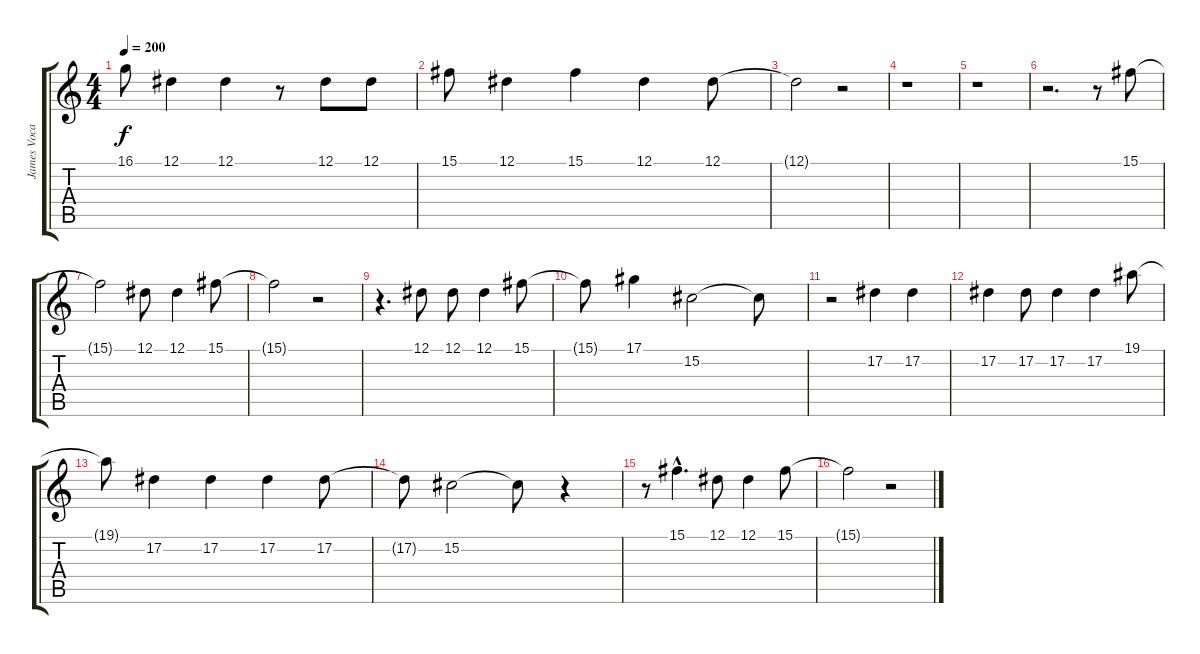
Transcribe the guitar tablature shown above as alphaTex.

\track ("James Vocals" "James Voca") {instrument voiceoohs}
\staff {score tabs}
\tuning (Eb4 Bb3 Gb3 Db3 Ab2 Eb2) {hide}
\ts (4 4)
\tempo 200
\clef g2
\ks c
16.1{t}.8{dy f} 12.1.4 12.1.4 r.8 12.1.8 12.1.8 |
15.1.8 12.1.4 15.1.4 12.1.4 12.1.8 |
12.1{t}.2 r.2 |
r.1 |
r.1 |
r.2{d} r.8 15.1.8 |
15.1{t}.2 12.1.8 12.1.4 15.1.8 |
15.1{t}.2 r.2 |
r.4{d} 12.1.8 12.1.8 12.1.4 15.1.8 |
15.1{t}.8 17.1.4 15.2.2 15.2{t}.8 |
r.2 17.2.4 17.2.4 |
17.2.4 17.2.8 17.2.4 17.2.4 19.1.8 |
19.1{t}.8 17.2.4 17.2.4 17.2.4 17.2.8 |
17.2{t}.8 15.2.2 15.2{t}.8 r.4 |
r.8 15.1{hac}.4{d} 12.1.8 12.1.4 15.1.8 |
15.1{t}.2 r.2
